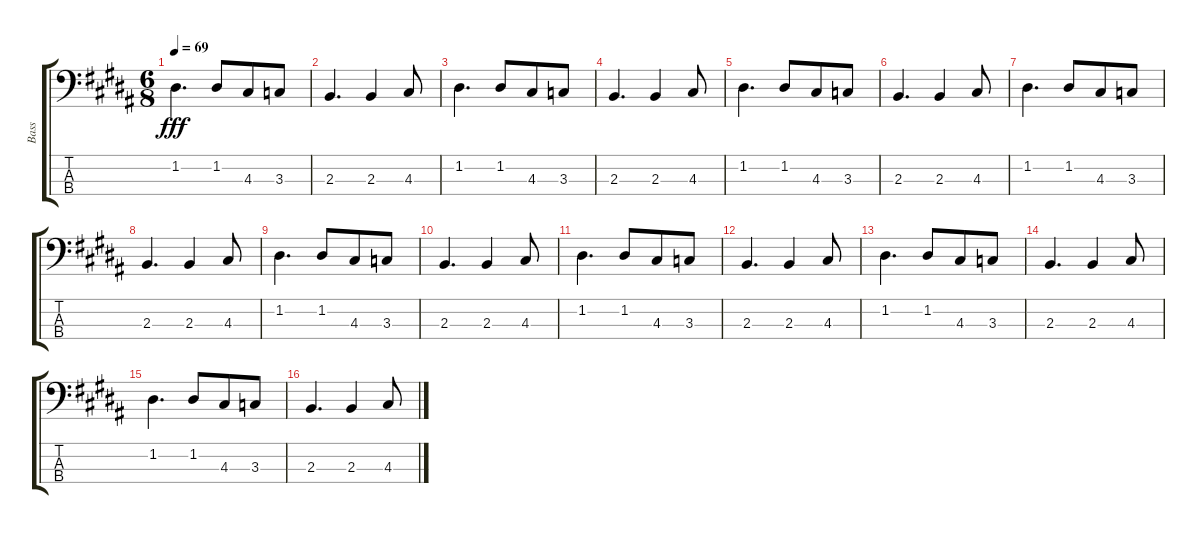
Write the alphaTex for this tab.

\track ("Bass" "Bass") {instrument electricbassfinger}
\staff {score tabs}
\tuning (G2 D2 A1 E1) {hide}
\ts (6 8)
\tempo 69
\clef f4
\ks b
1.2.4{d dy fff} 1.2.8 4.3.8 3.3.8 |
2.3.4{d} 2.3.4 4.3.8 |
1.2.4{d} 1.2.8 4.3.8 3.3.8 |
2.3.4{d} 2.3.4 4.3.8 |
1.2.4{d} 1.2.8 4.3.8 3.3.8 |
2.3.4{d} 2.3.4 4.3.8 |
1.2.4{d} 1.2.8 4.3.8 3.3.8 |
2.3.4{d} 2.3.4 4.3.8 |
1.2.4{d} 1.2.8 4.3.8 3.3.8 |
2.3.4{d} 2.3.4 4.3.8 |
1.2.4{d} 1.2.8 4.3.8 3.3.8 |
2.3.4{d} 2.3.4 4.3.8 |
1.2.4{d} 1.2.8 4.3.8 3.3.8 |
2.3.4{d} 2.3.4 4.3.8 |
1.2.4{d} 1.2.8 4.3.8 3.3.8 |
2.3.4{d} 2.3.4 4.3.8
